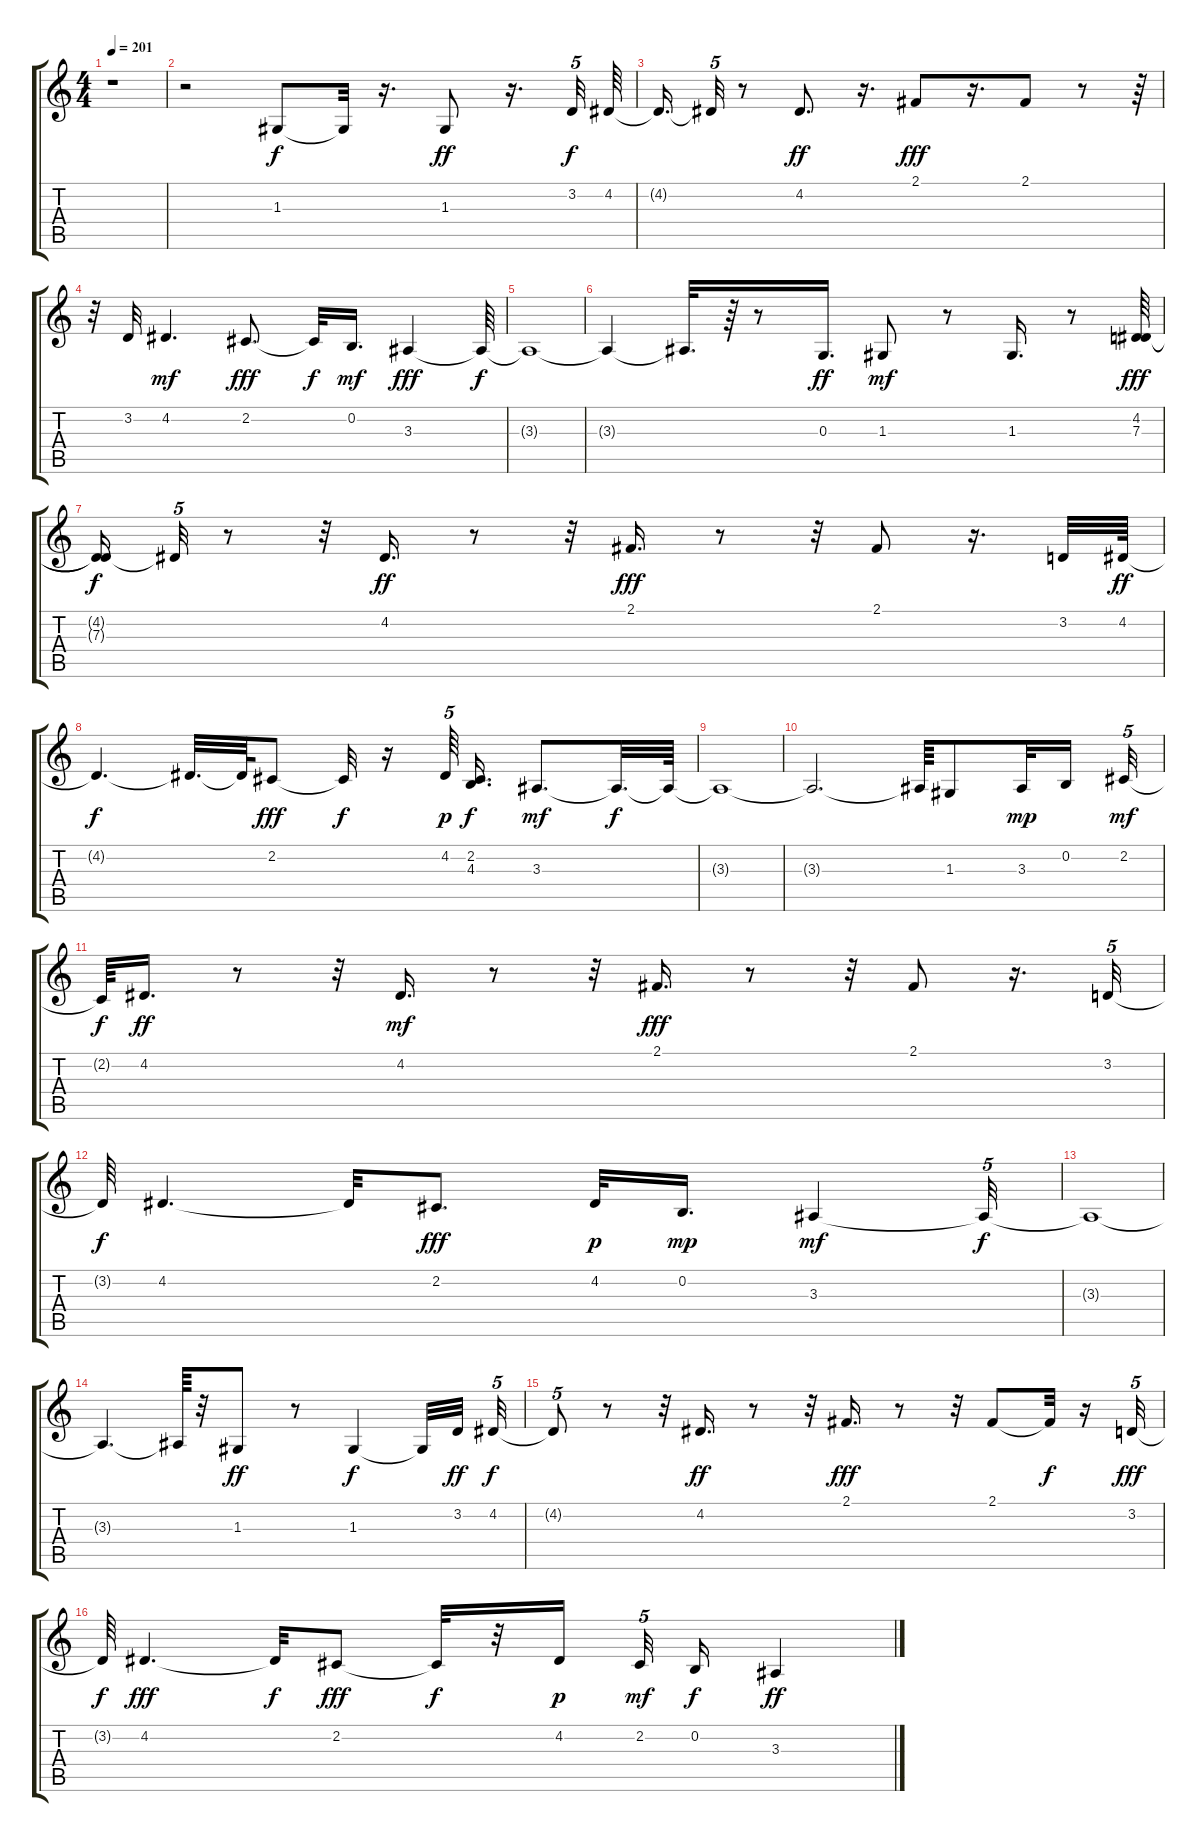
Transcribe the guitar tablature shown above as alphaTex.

\track "" {instrument vibraphone}
\staff {score tabs}
\tuning (E4 B3 G3 D3 A2 E2) {hide}
\ts (4 4)
\tempo 201
\clef g2
\ks c
r.1{dy f} |
r.2 1.3.8 1.3{t}.32 r.16{d} 1.3.8{dy ff} r.16{d} 3.2.32{tu (5 4) dy f} 4.2.64 |
4.2{t}.16{d} 4.2{t}.32{tu (5 4)} r.8 4.2.8{d dy ff} r.16{d} 2.1.8{dy fff} r.16{d} 2.1.8 r.8 r.64 |
r.32{tu (5 4)} 3.2.32 4.2.4{d dy mf} 2.2.8{d dy fff} 2.2{t}.32{dy f} 0.2.16{d dy mf} 3.3.4{dy fff} 3.3{t}.64{dy f} |
3.3{t}.1 |
3.3{t}.4 3.3{t}.32{d} r.64 r.8 0.3.16{d dy ff} 1.3.8{dy mf} r.8 1.3.16{d} r.8 (4.2 7.3).64{dy fff} |
(4.2{t} 7.3{t}).16{dy f} 4.2{t}.32{tu (5 4)} r.8 r.32 4.2.16{d dy ff} r.8 r.32 2.1.16{d dy fff} r.8 r.32 2.1.8 r.16{d} 3.2.32 4.2.64{dy ff} |
4.2{t}.4{d dy f} 4.2{t}.32{d} 4.2{t}.64 2.2.8{dy fff} 2.2{t}.32{dy f} r.16 4.2.64{tu (5 4) dy p} (2.2 4.3).16{d dy f} 3.3.8{d dy mf} 3.3{t}.32{d dy f} 3.3{t}.64 |
3.3{t}.1 |
3.3{t}.2{d} 3.3{t}.64 1.3.8 3.3.32{dy mp} 0.2.16 2.2.32{tu (5 4) dy mf} |
2.2{t}.64{dy f} 4.2.16{d dy ff} r.8 r.32 4.2.16{d dy mf} r.8 r.32 2.1.16{d dy fff} r.8 r.32 2.1.8 r.16{d} 3.2.32{tu (5 4)} |
3.2{t}.64{dy f} 4.2.4{d} 4.2{t}.32 2.2.8{d dy fff} 4.2.32{dy p} 0.2.16{d dy mp} 3.3.4{dy mf} 3.3{t}.32{tu (5 4) dy f} |
3.3{t}.1 |
3.3{t}.4{d} 3.3{t}.64 r.32 1.3.8{dy ff} r.8 1.3.4{dy f} 1.3{t}.32 3.2.32{dy ff} 4.2.32{tu (5 4) dy f} |
4.2{t}.8{tu (5 4)} r.8 r.32 4.2.16{d dy ff} r.8 r.32 2.1.16{d dy fff} r.8 r.32 2.1.8 2.1{t}.32{dy f} r.16 3.2.32{tu (5 4) dy fff} |
3.2{t}.64{dy f} 4.2.4{d dy fff} 4.2{t}.32{dy f} 2.2.8{dy fff} 2.2{t}.32{dy f} r.32 4.2.16{dy p} 2.2.32{tu (5 4) dy mf} 0.2.16{dy f} 3.3.4{dy ff}
